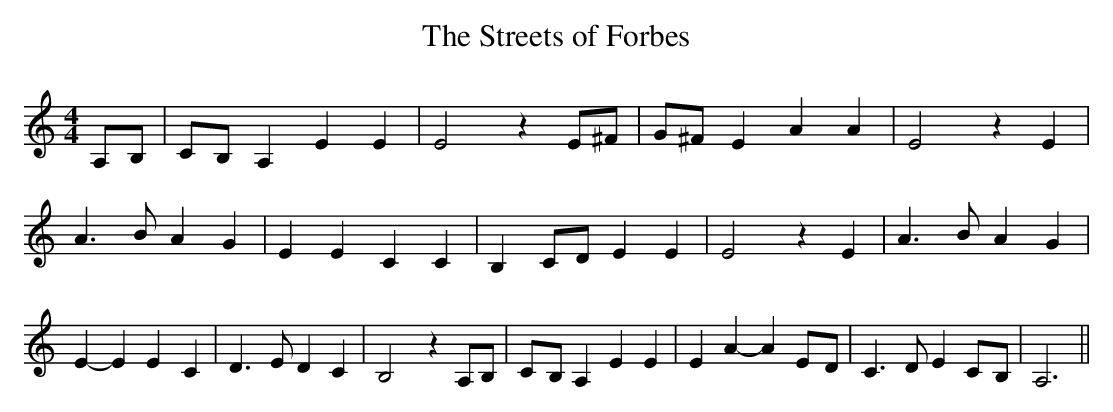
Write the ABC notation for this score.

X:1
T:The Streets of Forbes
M:4/4
L:1/4
K:C
A,/2-B,/2|C/2-B,/2 A, E E| E2 z E/2^F/2| G/2^F/2 E A A| E2 z E| A3/2 B/2 A G|\
 E E C C| B,C/2-D/2 E E| E2 z E| A3/2 B/2 A G| E- E E- C| D3/2 E/2 D C|\
 B,2 z A,/2B,/2|C/2-B,/2 A, E E| E A- AE/2-D/2| C3/2 D/2 EC/2-B,/2|\
 A,3||
